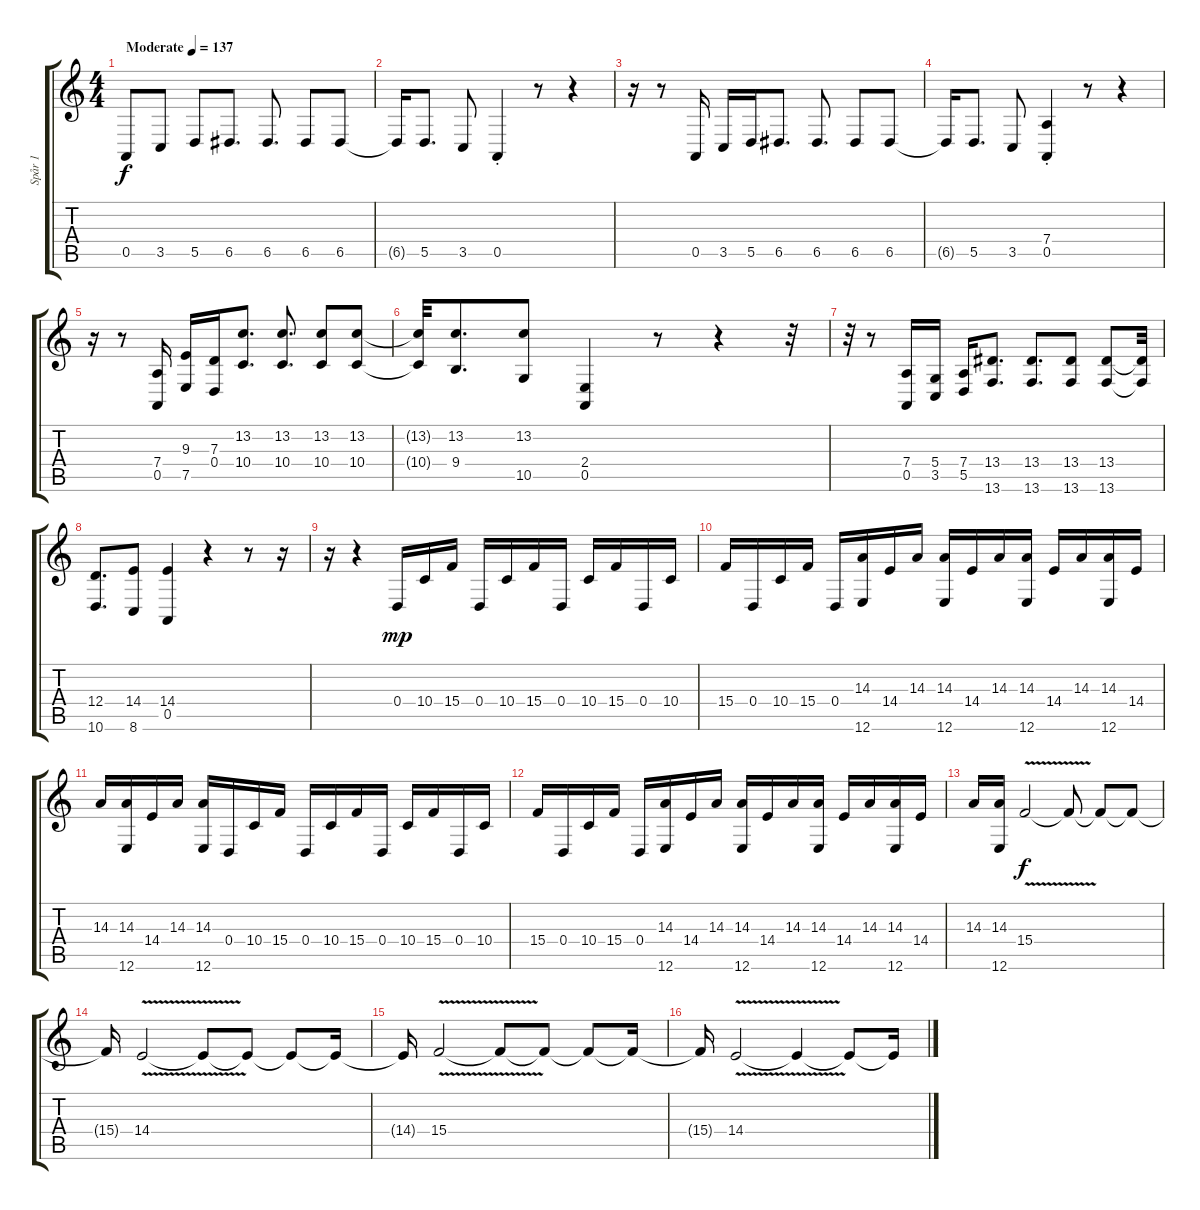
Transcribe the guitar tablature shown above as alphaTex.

\track ("Spår 1" "Spår 1") {instrument clarinet}
\staff {score tabs}
\tuning (E4 B3 G3 D3 A2 E2) {hide}
\ts (4 4)
\tempo (137 "Moderate")
\clef g2
\ks c
0.5.8{dy f instrument clarinet} 3.5.8 5.5.8 6.5.8{d} 6.5.8{d} 6.5.8 6.5.8 |
6.5{t}.16 5.5.8{d} 3.5.8 0.5{st}.4 r.8 r.4 |
r.16 r.8 0.5.16 3.5.16 5.5.16 6.5.8{d} 6.5.8{d} 6.5.8 6.5.8 |
6.5{t}.16 5.5.8{d} 3.5.8 (7.4 0.5{st}).4 r.8 r.4 |
r.16 r.8 (7.4 0.5).16 (9.3 7.5).16 (7.3 0.4).16 (13.2 10.4).8{d} (13.2 10.4).8{d} (13.2 10.4).8 (13.2 10.4).8 |
(13.2{t} 10.4{t}).32 (13.2 9.4).8{d} (13.2 10.5).8 (2.4 0.5).4 r.8 r.4 r.32 |
r.32 r.8 (7.4 0.5).16 (5.4 3.5).16 (7.4 5.5).16 (13.4 13.6).8{d} (13.4 13.6).8{d} (13.4 13.6).8 (13.4 13.6).8 (13.4{t} 13.6{t}).32 |
(12.4 10.6).8{d} (14.4 8.6).8 (14.4 0.5).4 r.4 r.8 r.16 |
r.16 r.4 0.4.16{dy mp} 10.4.16 15.4.16 0.4.16 10.4.16 15.4.16 0.4.16 10.4.16 15.4.16 0.4.16 10.4.16 |
15.4.16 0.4.16 10.4.16 15.4.16 0.4.16 (14.3 12.6).16 14.4.16 14.3.16 (14.3 12.6).16 14.4.16 14.3.16 (14.3 12.6).16 14.4.16 14.3.16 (14.3 12.6).16 14.4.16 |
14.3.16 (14.3 12.6).16 14.4.16 14.3.16 (14.3 12.6).16 0.4.16 10.4.16 15.4.16 0.4.16 10.4.16 15.4.16 0.4.16 10.4.16 15.4.16 0.4.16 10.4.16 |
15.4.16 0.4.16 10.4.16 15.4.16 0.4.16 (14.3 12.6).16 14.4.16 14.3.16 (14.3 12.6).16 14.4.16 14.3.16 (14.3 12.6).16 14.4.16 14.3.16 (14.3 12.6).16 14.4.16 |
14.3.16 (14.3 12.6).16 15.4{v}.2{dy f} 15.4{t}.8 15.4{t}.8 15.4{t}.8 |
15.4{t}.16 14.4{v}.2 14.4{t}.8 14.4{t}.8 14.4{t}.8 14.4{t}.16 |
14.4{t}.16 15.4{v}.2 15.4{t}.8 15.4{t}.8 15.4{t}.8 15.4{t}.16 |
15.4{t}.16 14.4{v}.2 14.4{t}.4 14.4{t}.8 14.4{t}.16
